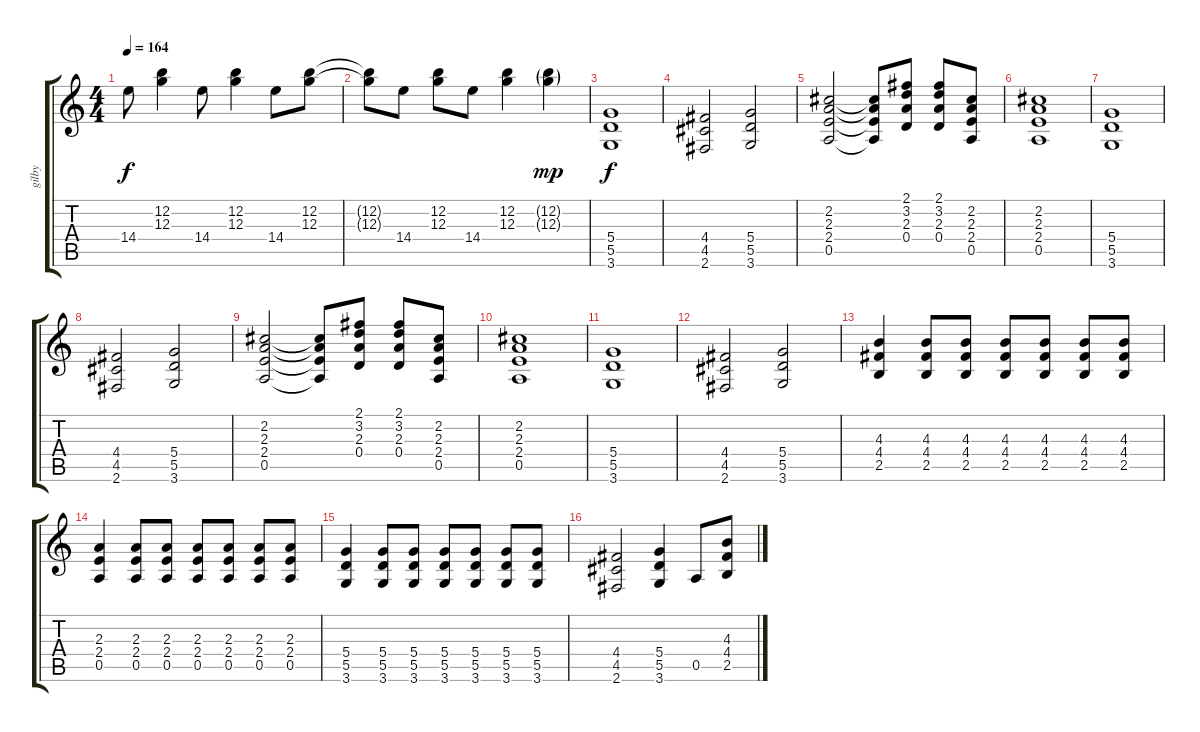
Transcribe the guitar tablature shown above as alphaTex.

\track ("gilby" "gilby") {instrument overdrivenguitar}
\staff {score tabs}
\tuning (E4 B3 G3 D3 A2 E2) {hide}
\ts (4 4)
\tempo 164
\clef g2
\ks c
14.4.8{dy f} (12.2 12.3).4 14.4.8 (12.2 12.3).4 14.4.8 (12.2 12.3).8 |
(12.2{t} 12.3{t}).8 14.4.8 (12.2 12.3).8 14.4.8 (12.2 12.3).4 (12.2{g} 12.3{g}).4{dy mp} |
(5.4 5.5 3.6).1{dy f} |
(4.4 4.5 2.6).2 (5.4 5.5 3.6).2 |
(2.2 2.3 2.4 0.5).2 (2.2{t} 2.3{t} 2.4{t} 0.5{t}).8 (2.1 3.2 2.3 0.4).8 (2.1 3.2 2.3 0.4).8 (2.2 2.3 2.4 0.5).8 |
(2.2 2.3 2.4 0.5).1 |
(5.4 5.5 3.6).1 |
(4.4 4.5 2.6).2 (5.4 5.5 3.6).2 |
(2.2 2.3 2.4 0.5).2 (2.2{t} 2.3{t} 2.4{t} 0.5{t}).8 (2.1 3.2 2.3 0.4).8 (2.1 3.2 2.3 0.4).8 (2.2 2.3 2.4 0.5).8 |
(2.2 2.3 2.4 0.5).1 |
(5.4 5.5 3.6).1 |
(4.4 4.5 2.6).2 (5.4 5.5 3.6).2 |
(4.3 4.4 2.5).4 (4.3 4.4 2.5).8 (4.3 4.4 2.5).8 (4.3 4.4 2.5).8 (4.3 4.4 2.5).8 (4.3 4.4 2.5).8 (4.3 4.4 2.5).8 |
(2.3 2.4 0.5).4 (2.3 2.4 0.5).8 (2.3 2.4 0.5).8 (2.3 2.4 0.5).8 (2.3 2.4 0.5).8 (2.3 2.4 0.5).8 (2.3 2.4 0.5).8 |
(5.4 5.5 3.6).4 (5.4 5.5 3.6).8 (5.4 5.5 3.6).8 (5.4 5.5 3.6).8 (5.4 5.5 3.6).8 (5.4 5.5 3.6).8 (5.4 5.5 3.6).8 |
(4.4 4.5 2.6).2 (5.4 5.5 3.6).4 0.5.8 (4.3 4.4 2.5).8
